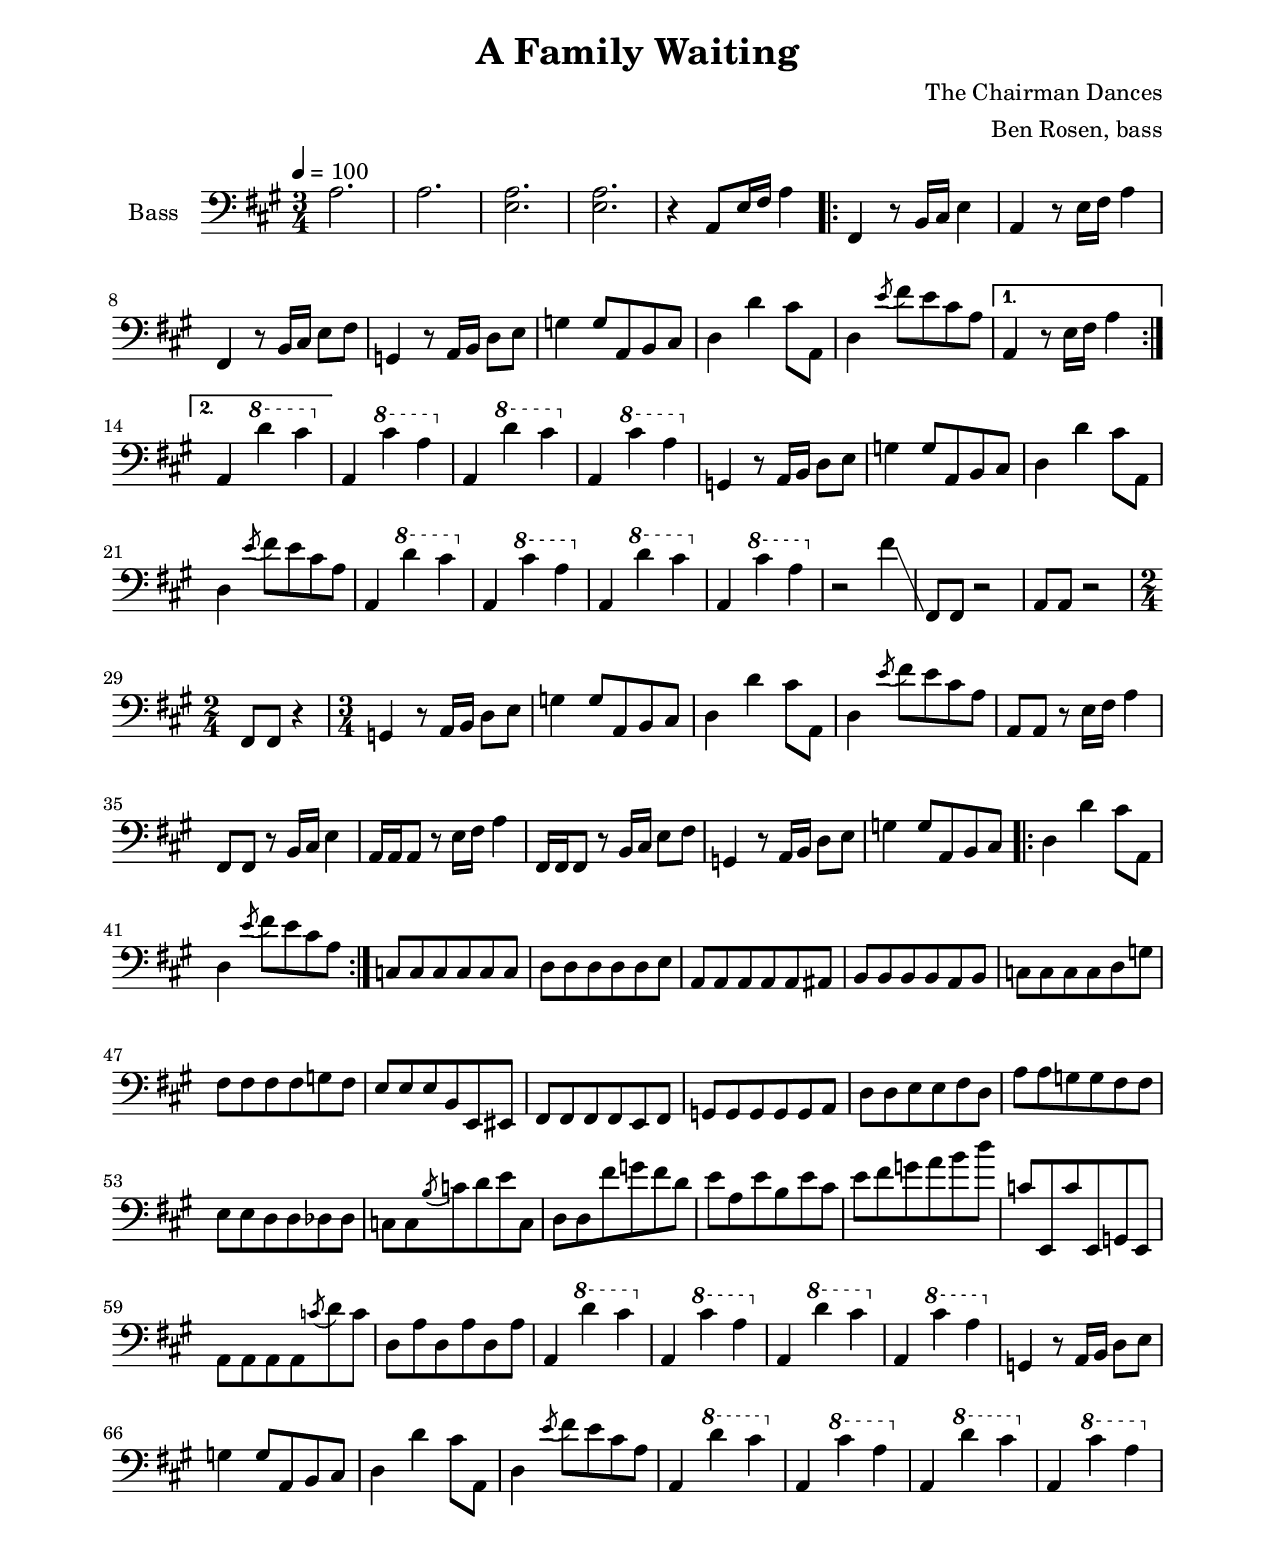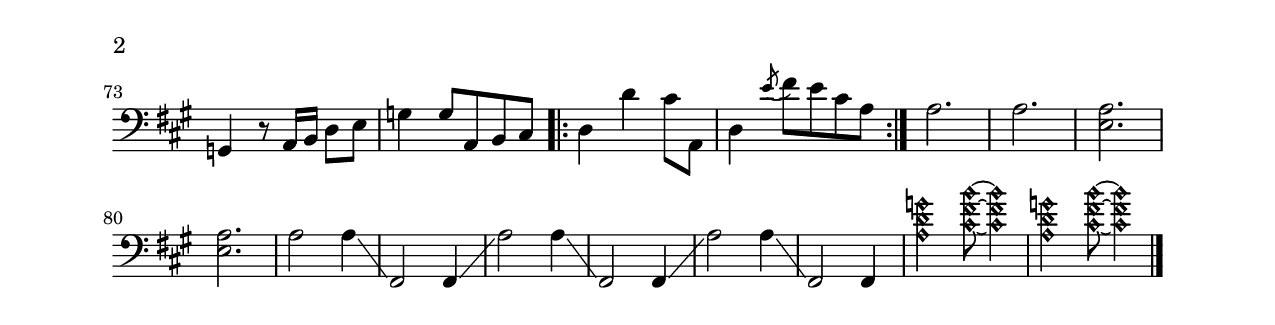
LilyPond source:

\version "2.24.1"

\include "settings.ily"

\header {
  title = "A Family Waiting"
  composer = "The Chairman Dances"
  arranger = "Ben Rosen, bass"
}

hits = \relative a {
  | \repeat unfold 2 { a2. }
  | \repeat unfold 2 { <e a>2. }
}

instrumental = \relative a, {
  | a4
  \ottava #1
  cs''4 a4
  \ottava #0
  | a,,4
  \ottava #1
  d''4 cs4
  \ottava #0
  | a,,4
  \ottava #1
  cs''4 a4
  \ottava #0
}

riff = \relative d {
  | d4 d'4 cs8 a,
  | d4 \acciaccatura { e'8 } fs e cs a
}

music = \relative a {
  \clef "bass"
  \tempo 4 = 100
  \key a \major
  \time 3/4

  \hits

  | r4 a,8 e'16 fs16 a4
  \repeat volta 2 {
    | fs,4 r8 b16 cs16 e4
    | a,4 r8 e'16 fs16 a4
    | fs,4 r8 b16 cs16 e8 fs

    | g,4 r8 a16 b16 d8 e
    | g4 g8 a, b cs
    \riff

    \alternative {
      \volta 1 {
        | a4 r8 e'16 fs16 a4
      }

      \volta 2 {
        | a,4
        \ottava #1
        d''4 cs4
        \ottava #0
      }
    }
  }

  \instrumental

  | g,,4 r8 a16 b16 d8 e
  | g4 g8 a, b cs
  \riff

  | a4
  \ottava #1
  d''4 cs4
  \ottava #0

  \instrumental

  | r2 fs,4 \glissando
  | fs,,8 fs8 r2
  | a8 a8 r2

  \time 2/4

  | fs8 fs8 r4

  \time 3/4

  | g4 r8 a16 b16 d8 e8
  | g4 g8 a,8 b8 cs8
  | \riff

  | a8 a8 r8 e'16 fs16 a4
  | fs,8 fs8 r8 b16 cs16 e4
  | a,16 a16 a8 r8 e'16 fs16 a4
  | fs,16 fs16 fs8 r8 b16 cs16 e8 fs8
  | g,4 r8 a16 b16 d8 e8
  | g4 g8 a,8 b8 cs8
  | \repeat volta 2 {
    \riff
  }

  | \repeat unfold 6 { c8 }
  | \repeat unfold 4 { d8 } d e
  | \repeat unfold 4 { a,8 } a as
  | \repeat unfold 4 { b8 } a b

  | \repeat unfold 4 { c8 } d g
  | \repeat unfold 4 { fs8 } g fs
  | e8 e e b e, es
  | \repeat unfold 4 { fs8 } e fs

  | \repeat unfold 4 { g8 } g a
  | d8 d e e fs d
  | a'8 a g g fs fs
  | e8 e d d df df

  | c8 c \acciaccatura { b' } c d e c,
  | d8 d fs' g fs d
  | e8 a, e' b e cs
  | e8 fs g a b d

  | c,8 e,, c'' e,, g e
  | \repeat unfold 4 { a8 } \acciaccatura { c' } d c
  | d,8 a' d, a' d, a'

  | a,4
  \ottava #1
  d''4 cs4
  \ottava #0
  | \instrumental

  | g,,4 r8 a16 b16 d8 e
  | g4 g8 a, b cs
  | \riff

  | a4
  \ottava #1
  d''4 cs4
  \ottava #0
  | \instrumental

  | g,,4 r8 a16 b16 d8 e8
  | g4 g8 a,8 b8 cs8

  | \repeat volta 2 {
    \riff
  }

  | \hits

  \repeat unfold 2 {
    | a'2 a4 \glissando
    | fs,2 fs4 \glissando
  }
  | a'2 a4 \glissando
  | fs,2 fs4

  \repeat unfold 2 {
    | <a' \harmonic d \harmonic g \harmonic>4.
      <cs \harmonic fs \harmonic b \harmonic>8 ~
      <cs \harmonic fs \harmonic b \harmonic>4
  }

  \bar "|."
}

\score {
  \new Staff \with {
    instrumentName = "Bass"
    \numericTimeSignature
  } {
    \compressMMRests
    \music
  }
}
